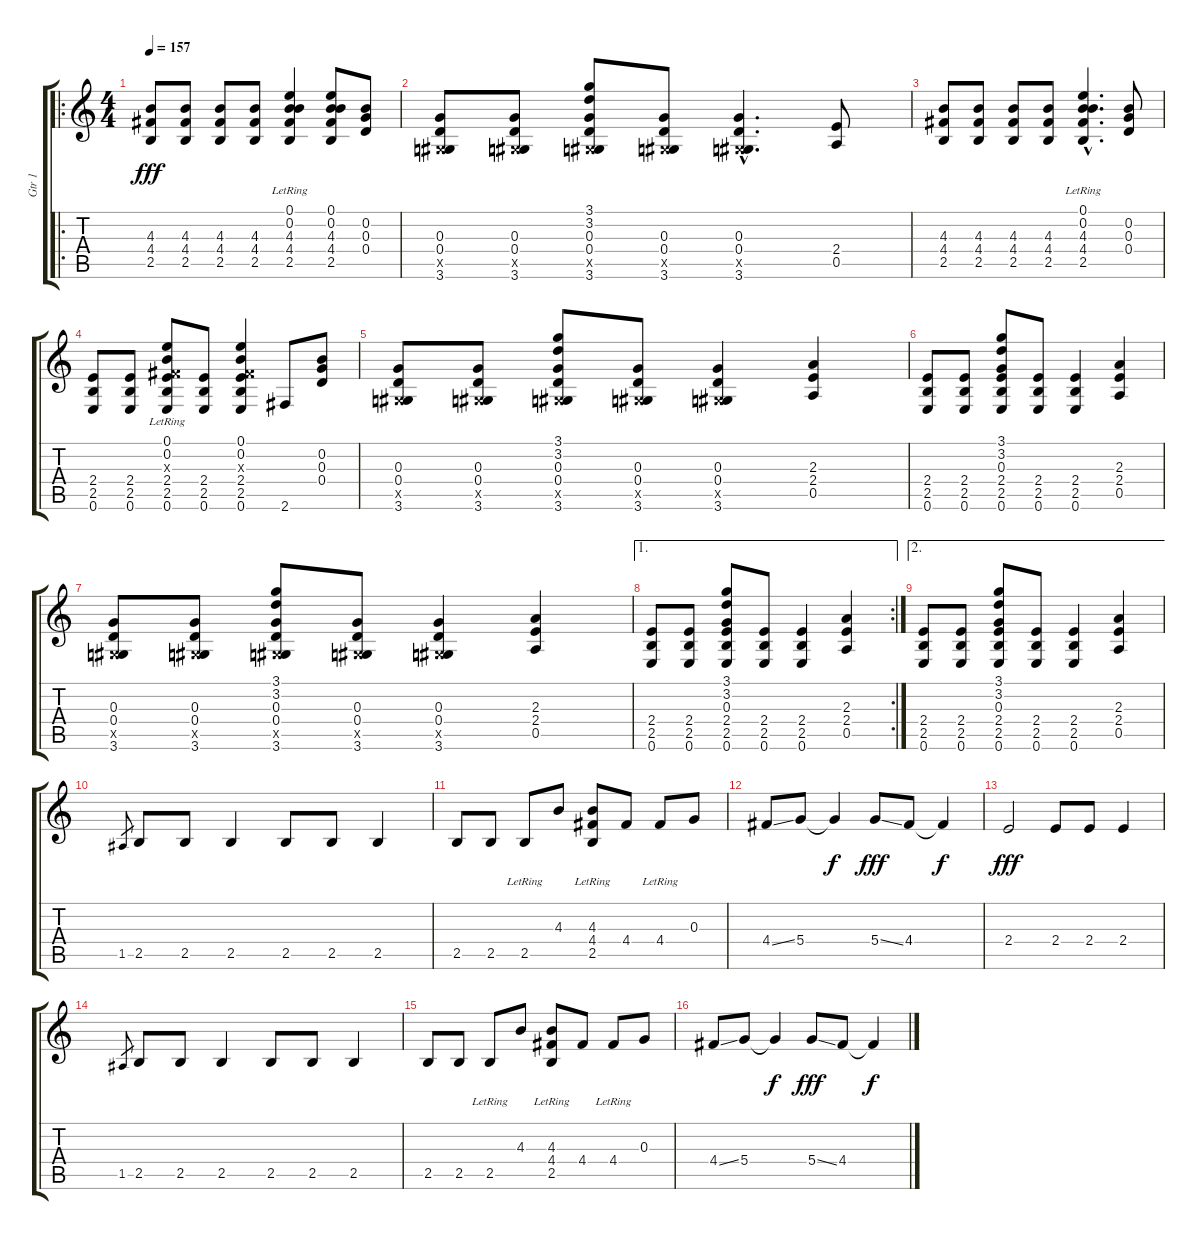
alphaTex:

\track ("Gtr 1" "Gtr 1") {instrument electricguitarclean}
\staff {score tabs}
\tuning (E4 B3 G3 D3 A2 E2) {hide}
\ro
\ts (4 4)
\tempo 157
\clef g2
\ks c
(4.3 4.4 2.5).8{dy fff balance 0 instrument distortionguitar} (4.3 4.4 2.5).8 (4.3 4.4 2.5).8 (4.3 4.4 2.5).8 (0.1{lr} 0.2{lr} 4.3 4.4 2.5).4 (0.1 0.2 4.3 4.4 2.5).8 (0.2 0.3 0.4).8 |
(0.3 0.4 -1.5{x} 3.6).8 (0.3 0.4 -1.5{x} 3.6).8 (3.1 3.2 0.3 0.4 -1.5{x} 3.6).8 (0.3 0.4 -1.5{x} 3.6).8 (0.3{hac} 0.4{hac} -1.5{hac x} 3.6{hac}).4{d} (2.4 0.5).8 |
(4.3 4.4 2.5).8 (4.3 4.4 2.5).8 (4.3 4.4 2.5).8 (4.3 4.4 2.5).8 (0.1{hac lr} 0.2{hac} 4.3{hac} 4.4{hac} 2.5{hac}).4{d} (0.2 0.3 0.4).8 |
(2.4 2.5 0.6).8 (2.4 2.5 0.6).8 (0.1{lr} 0.2{lr} -1.3{x} 2.4 2.5 0.6).8 (2.4 2.5 0.6).8 (0.1 0.2 -1.3{x} 2.4 2.5 0.6).4 2.6.8 (0.2 0.3 0.4).8 |
(0.3 0.4 -1.5{x} 3.6).8 (0.3 0.4 -1.5{x} 3.6).8 (3.1 3.2 0.3 0.4 -1.5{x} 3.6).8 (0.3 0.4 -1.5{x} 3.6).8 (0.3 0.4 -1.5{x} 3.6).4 (2.3 2.4 0.5).4 |
(2.4 2.5 0.6).8 (2.4 2.5 0.6).8 (3.1 3.2 0.3 2.4 2.5 0.6).8 (2.4 2.5 0.6).8 (2.4 2.5 0.6).4 (2.3 2.4 0.5).4 |
(0.3 0.4 -1.5{x} 3.6).8 (0.3 0.4 -1.5{x} 3.6).8 (3.1 3.2 0.3 0.4 -1.5{x} 3.6).8 (0.3 0.4 -1.5{x} 3.6).8 (0.3 0.4 -1.5{x} 3.6).4 (2.3 2.4 0.5).4 |
\ae 1
\rc 2
(2.4 2.5 0.6).8 (2.4 2.5 0.6).8 (3.1 3.2 0.3 2.4 2.5 0.6).8 (2.4 2.5 0.6).8 (2.4 2.5 0.6).4 (2.3 2.4 0.5).4 |
\ae 2
(2.4 2.5 0.6).8 (2.4 2.5 0.6).8 (3.1 3.2 0.3 2.4 2.5 0.6).8 (2.4 2.5 0.6).8 (2.4 2.5 0.6).4 (2.3 2.4 0.5).4 |
1.5.8{gr} 2.5.8{balance 8 instrument distortionguitar} 2.5.8 2.5.4 2.5.8 2.5.8 2.5.4 |
2.5.8 2.5.8 2.5{lr}.8 4.3.8 (4.3{lr} 4.4 2.5).8 4.4.8 4.4{lr}.8 0.3.8 |
4.4{ss}.8 5.4.8 5.4{t}.4{dy f} 5.4{ss}.8{dy fff} 4.4.8 4.4{t}.4{dy f} |
2.4.2{dy fff} 2.4.8 2.4.8 2.4.4 |
1.5.8{gr} 2.5.8 2.5.8 2.5.4 2.5.8 2.5.8 2.5.4 |
2.5.8 2.5.8 2.5{lr}.8 4.3.8 (4.3{lr} 4.4 2.5).8 4.4.8 4.4{lr}.8 0.3.8 |
4.4{ss}.8 5.4.8 5.4{t}.4{dy f} 5.4{ss}.8{dy fff} 4.4.8 4.4{t}.4{dy f}
